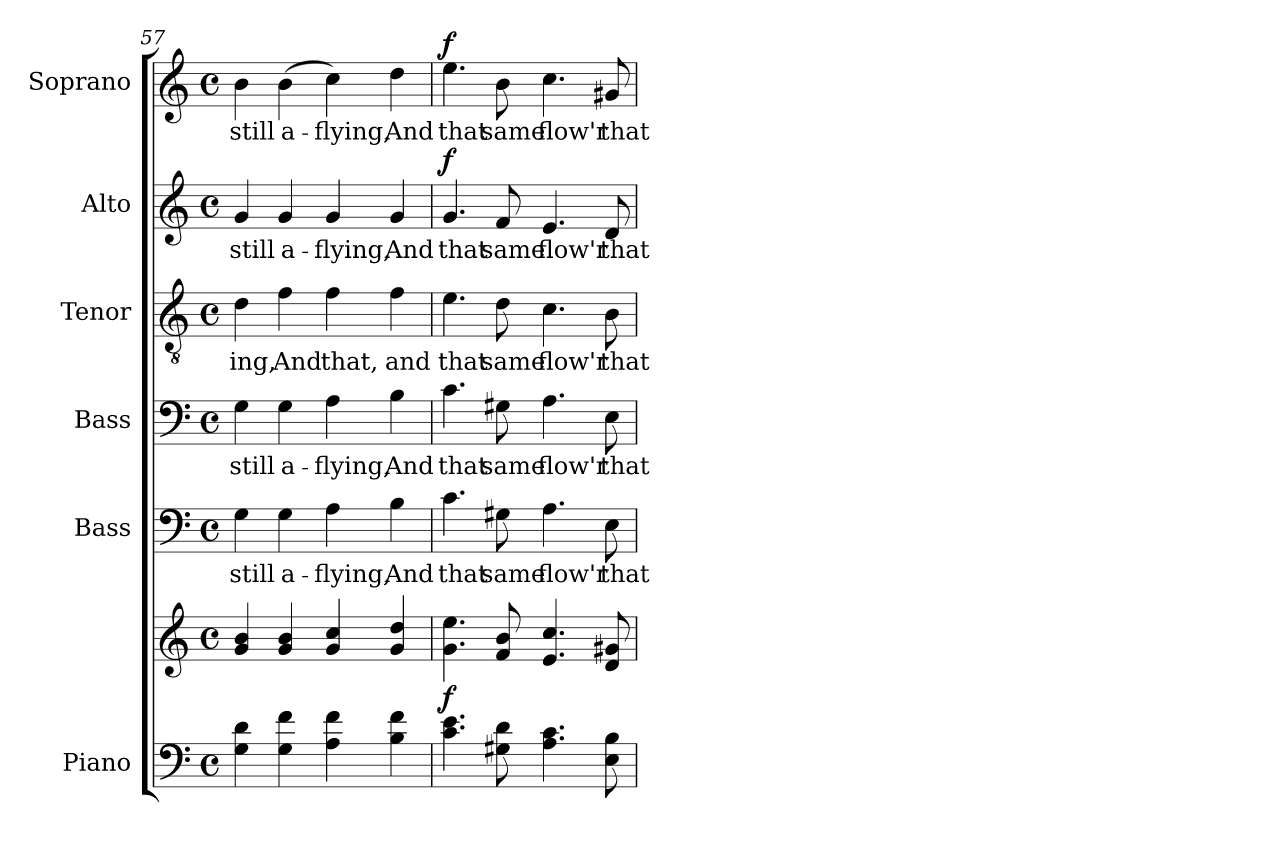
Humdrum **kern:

**kern	**kern	**dynam	**kern	**text	**kern	**text	**kern	**text	**kern	**text	**dynam	**kern	**text	**dynam
*part6	*part6	*part6	*part5	*part5	*part4	*part4	*part3	*part3	*part2	*part2	*part2	*part1	*part1	*part1
*staff7	*staff6	*staff6/7	*staff5	*staff5	*staff4	*staff4	*staff3	*staff3	*staff2	*staff2	*staff2	*staff1	*staff1	*staff1
*I"Piano	*	*	*I"Bass	*	*I"Bass	*	*I"Tenor	*	*I"Alto	*	*	*I"Soprano	*	*
*I'Pno.	*	*	*I'B.	*	*I'B.	*	*I'T.	*	*I'A.	*	*	*I'S.	*	*
*clefF4	*clefG2	*	*clefF4	*	*clefF4	*	*clefGv2	*	*clefG2	*	*	*clefG2	*	*
*	*	*	*	*	*	*	*ITrd7c12	*	*	*	*	*	*	*
*k[]	*k[]	*	*k[]	*	*k[]	*	*k[]	*	*k[]	*	*	*k[]	*	*
*C:	*C:	*	*C:	*	*C:	*	*C:	*	*C:	*	*	*C:	*	*
*M4/4	*M4/4	*	*M4/4	*	*M4/4	*	*M4/4	*	*M4/4	*	*	*M4/4	*	*
*met(c)	*met(c)	*	*met(c)	*	*met(c)	*	*met(c)	*	*met(c)	*	*	*met(c)	*	*
=57	=57	=57	=57	=57	=57	=57	=57	=57	=57	=57	=57	=57	=57	=57
!	!	!	!	!LO:LY:b:color=#000000	!	!	!	!	!	!	!	!	!	!
!	!	!	!	!	!	!LO:LY:b:color=#000000	!	!	!	!	!	!	!	!
!	!	!	!	!	!	!	!	!LO:LY:b:color=#000000	!	!	!	!	!	!
!	!	!	!	!	!	!	!	!	!	!LO:LY:b:color=#000000	!	!	!	!
!	!	!	!	!	!	!	!	!	!	!	!	!	!LO:LY:b:color=#000000	!
4Gi\ 4di	4gi/ 4bi	.	4Gi\	still	4Gi\	still	4Di\	-ing,	4gi/	still	.	4bi\	still	.
!	!	!	!	!LO:LY:b:color=#000000	!	!	!	!	!	!	!	!	!	!
!	!	!	!	!	!	!LO:LY:b:color=#000000	!	!	!	!	!	!	!	!
!	!	!	!	!	!	!	!	!LO:LY:b:color=#000000	!	!	!	!	!	!
!	!	!	!	!	!	!	!	!	!	!LO:LY:b:color=#000000	!	!	!	!
!	!	!	!	!	!	!	!	!	!	!	!	!	!LO:LY:b:color=#000000	!
4Gi\ 4fi	4gi/ 4bi	.	4Gi\	a-	4Gi\	a-	4Fi\	And	4gi/	a-	.	(4bi\	a-	.
!	!	!	!	!LO:LY:b:color=#000000	!	!	!	!	!	!	!	!	!	!
!	!	!	!	!	!	!LO:LY:b:color=#000000	!	!	!	!	!	!	!	!
!	!	!	!	!	!	!	!	!LO:LY:b:color=#000000	!	!	!	!	!	!
!	!	!	!	!	!	!	!	!	!	!LO:LY:b:color=#000000	!	!	!	!
!	!	!	!	!	!	!	!	!	!	!	!	!	!LO:LY:b:color=#000000	!
4Ai\ 4fi	4gi/ 4cci	.	4Ai\	-flying,	4Ai\	-flying,	4Fi\	that,	4gi/	-flying,	.	4cci\)	-flying,	.
!	!	!	!	!LO:LY:b:color=#000000	!	!	!	!	!	!	!	!	!	!
!	!	!	!	!	!	!LO:LY:b:color=#000000	!	!	!	!	!	!	!	!
!	!	!	!	!	!	!	!	!LO:LY:b:color=#000000	!	!	!	!	!	!
!	!	!	!	!	!	!	!	!	!	!LO:LY:b:color=#000000	!	!	!	!
!	!	!	!	!	!	!	!	!	!	!	!	!	!LO:LY:b:color=#000000	!
4Bi\ 4fi	4gi/ 4ddi	.	4Bi\	And	4Bi\	And	4Fi\	and	4gi/	And	.	4ddi\	And	.
=58	=58	=58	=58	=58	=58	=58	=58	=58	=58	=58	=58	=58	=58	=58
!	!	!	!	!LO:LY:b:color=#000000	!	!	!	!	!	!	!	!	!	!
!	!	!	!	!	!	!LO:LY:b:color=#000000	!	!	!	!	!	!	!	!
!	!	!	!	!	!	!	!	!LO:LY:b:color=#000000	!	!	!	!	!	!
!	!	!	!	!	!	!	!	!	!	!LO:LY:b:color=#000000	!	!	!	!
!	!	!	!	!	!	!	!	!	!	!	!	!	!LO:LY:b:color=#000000	!
4.ci\ 4.ei	4.gi\ 4.eei	f	4.ci\	that	4.ci\	that	4.Ei\	that	4.gi/	that	f	4.eei\	that	f
!	!	!	!	!LO:LY:b:color=#000000	!	!	!	!	!	!	!	!	!	!
!	!	!	!	!	!	!LO:LY:b:color=#000000	!	!	!	!	!	!	!	!
!	!	!	!	!	!	!	!	!LO:LY:b:color=#000000	!	!	!	!	!	!
!	!	!	!	!	!	!	!	!	!	!LO:LY:b:color=#000000	!	!	!	!
!	!	!	!	!	!	!	!	!	!	!	!	!	!LO:LY:b:color=#000000	!
8G#Xi\ 8di	8fi/ 8bi	.	8G#Xi\	same	8G#Xi\	same	8Di\	same	8fi/	same	.	8bi\	same	.
!	!	!	!	!LO:LY:b:color=#000000	!	!	!	!	!	!	!	!	!	!
!	!	!	!	!	!	!LO:LY:b:color=#000000	!	!	!	!	!	!	!	!
!	!	!	!	!	!	!	!	!LO:LY:b:color=#000000	!	!	!	!	!	!
!	!	!	!	!	!	!	!	!	!	!LO:LY:b:color=#000000	!	!	!	!
!	!	!	!	!	!	!	!	!	!	!	!	!	!LO:LY:b:color=#000000	!
4.Ai\ 4.ci	4.ei/ 4.cci	.	4.Ai\	flow'r	4.Ai\	flow'r	4.Ci\	flow'r	4.ei/	flow'r	.	4.cci\	flow'r	.
!	!	!	!	!LO:LY:b:color=#000000	!	!	!	!	!	!	!	!	!	!
!	!	!	!	!	!	!LO:LY:b:color=#000000	!	!	!	!	!	!	!	!
!	!	!	!	!	!	!	!	!LO:LY:b:color=#000000	!	!	!	!	!	!
!	!	!	!	!	!	!	!	!	!	!LO:LY:b:color=#000000	!	!	!	!
!	!	!	!	!	!	!	!	!	!	!	!	!	!LO:LY:b:color=#000000	!
8Ei\ 8Bi	8di/ 8g#Xi	.	8Ei\	that	8Ei\	that	8BBi\	that	8di/	that	.	8g#Xi/	that	.
=	=	=	=	=	=	=	=	=	=	=	=	=	=	=
*-	*-	*-	*-	*-	*-	*-	*-	*-	*-	*-	*-	*-	*-	*-
